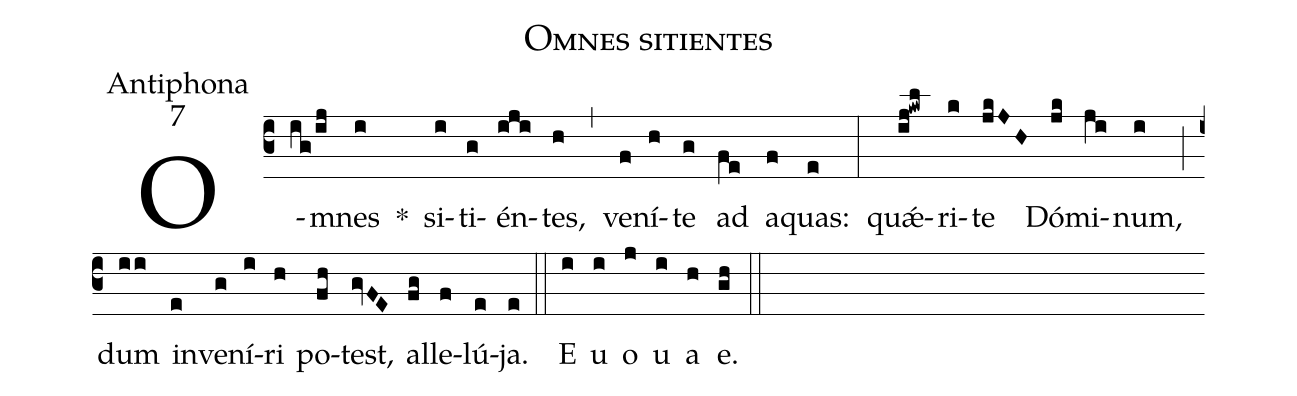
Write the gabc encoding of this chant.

name:Omnes sitientes;
office-part:Antiphona;
mode:7;
%%
(c3)O(ig/ij)mnes(i) <v>\gresixstar</v>() si(i)ti(g)én(iji)tes,(h) (,) ve(f)ní(h)te(g) ad(fe) a(f)q{ua}s:(e) (:) q{uǽ}(ij!kwl)ri(k)te(jkJH) Dó(jk)mi(ji)num,(i) (;) dum(ii) in(e)ve(g)ní(i)ri(h) po(fh)test,(gvFE) al(fg)le(f)lú(e)ja.(e) (::) E(i) u(i) o(j) u(i) a(h) e.(gh) (::)
